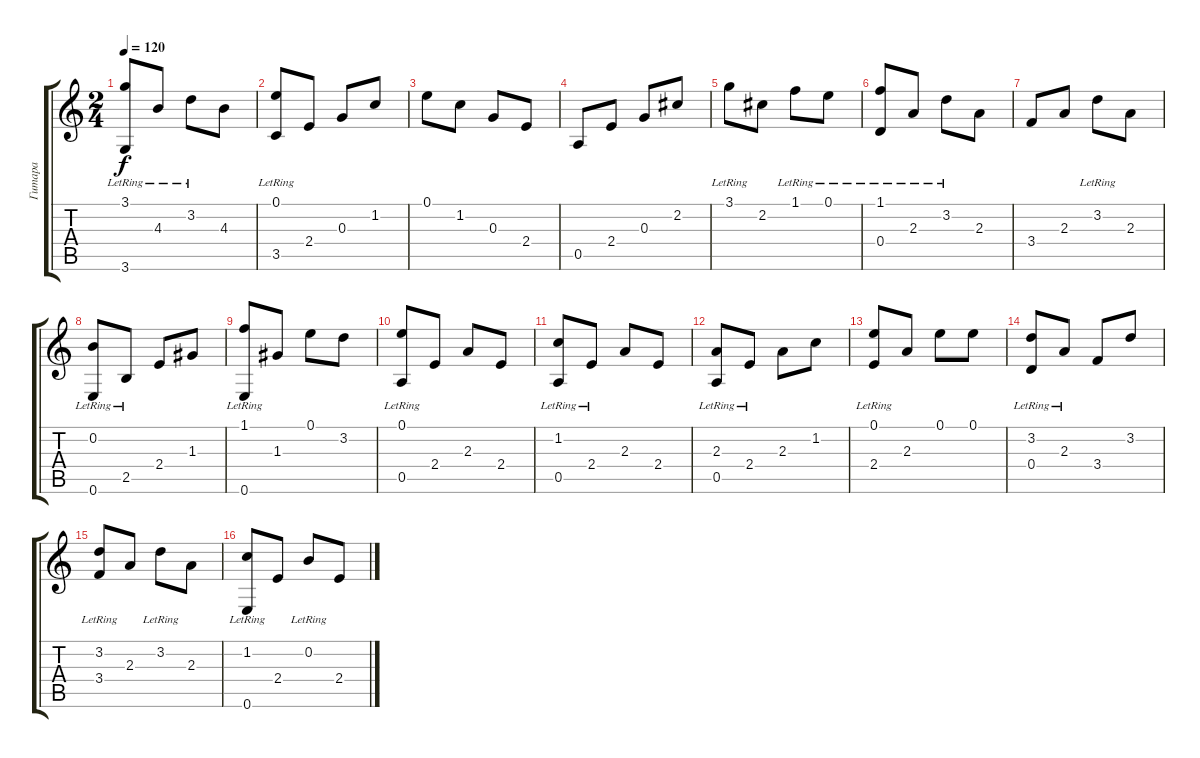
\track ("Гитара" "Гитара") {instrument electricguitarjazz}
\staff {score tabs}
\tuning (E4 B3 G3 D3 A2 E2) {hide}
\ts (2 4)
\tempo 120
\clef g2
\ks c
(3.1{lr} 3.6{lr}).8{dy f} 4.3{lr}.8 3.2{lr}.8 4.3.8 |
(0.1{lr} 3.5).8 2.4.8 0.3.8 1.2.8 |
0.1.8 1.2.8 0.3.8 2.4.8 |
0.5.8 2.4.8 0.3.8 2.2.8 |
3.1{lr}.8 2.2.8 1.1{lr}.8 0.1{lr}.8 |
(1.1{lr} 0.4{lr}).8 2.3{lr}.8 3.2{lr}.8 2.3.8 |
3.4.8 2.3.8 3.2{lr}.8 2.3.8 |
(0.2{lr} 0.6{lr}).8 2.5{lr}.8 2.4.8 1.3.8 |
(1.1{lr} 0.6).8 1.3.8 0.1.8 3.2.8 |
(0.1{lr} 0.5).8 2.4.8 2.3.8 2.4.8 |
(1.2{lr} 0.5{lr}).8 2.4{lr}.8 2.3.8 2.4.8 |
(2.3{lr} 0.5{lr}).8 2.4{lr}.8 2.3.8 1.2.8 |
(0.1{lr} 2.4).8 2.3.8 0.1.8 0.1.8 |
(3.2{lr} 0.4{lr}).8 2.3{lr}.8 3.4.8 3.2.8 |
(3.2{lr} 3.4).8 2.3.8 3.2{lr}.8 2.3.8 |
(1.2{lr} 0.6).8 2.4.8 0.2{lr}.8 2.4.8
